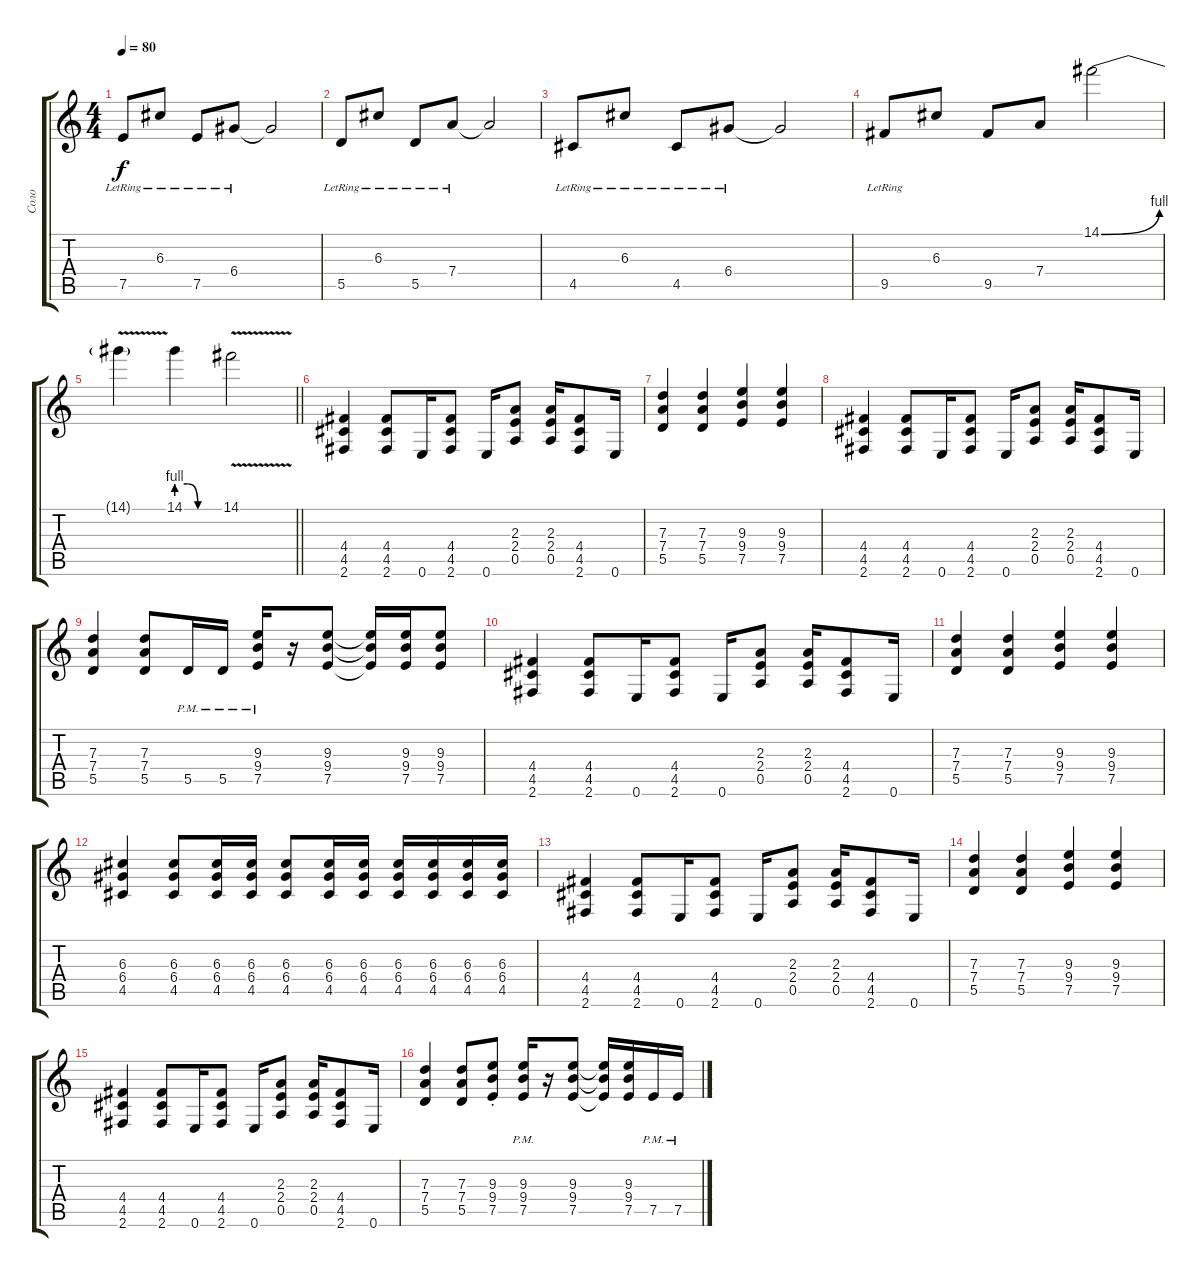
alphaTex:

\track ("Соло" "Соло") {instrument distortionguitar}
\staff {score tabs}
\tuning (E4 B3 G3 D3 A2 E2) {hide}
\ts (4 4)
\tempo 80
\clef g2
\ks c
7.5{lr}.8{dy f} 6.3{lr}.8 7.5{lr}.8 6.4{lr}.8 6.4{t}.2 |
5.5{lr}.8 6.3{lr}.8 5.5{lr}.8 7.4{lr}.8 7.4{t}.2 |
4.5{lr}.8 6.3{lr}.8 4.5{lr}.8 6.4{lr}.8 6.4{t}.2 |
9.5{lr}.8 6.3.8 9.5.8 7.4.8 14.1{be (bend 0 0 60 4)}.2{instrument distortionguitar} |
\barLineRight lightlight
14.1{v t}.4 14.1{be (custom 0 4 15 4 30 0 60 0)}.4 14.1{v}.2 |
(4.4 4.5 2.6).4 (4.4 4.5 2.6).8 0.6.16 (4.4 4.5 2.6).8 0.6.16 (2.3 2.4 0.5).8 (2.3 2.4 0.5).16 (4.4 4.5 2.6).8 0.6.16 |
(7.3 7.4 5.5).4 (7.3 7.4 5.5).4 (9.3 9.4 7.5).4 (9.3 9.4 7.5).4 |
(4.4 4.5 2.6).4 (4.4 4.5 2.6).8 0.6.16 (4.4 4.5 2.6).8 0.6.16 (2.3 2.4 0.5).8 (2.3 2.4 0.5).16 (4.4 4.5 2.6).8 0.6.16 |
(7.3 7.4 5.5).4 (7.3 7.4 5.5).8 5.5{pm}.16 5.5{pm}.16 (9.3 9.4 7.5{pm}).16 r.16 (9.3 9.4 7.5).8 (9.3{t} 9.4{t} 7.5{t}).16 (9.3 9.4 7.5).16 (9.3 9.4 7.5).8 |
(4.4 4.5 2.6).4 (4.4 4.5 2.6).8 0.6.16 (4.4 4.5 2.6).8 0.6.16 (2.3 2.4 0.5).8 (2.3 2.4 0.5).16 (4.4 4.5 2.6).8 0.6.16 |
(7.3 7.4 5.5).4 (7.3 7.4 5.5).4 (9.3 9.4 7.5).4 (9.3 9.4 7.5).4 |
(6.3 6.4 4.5).4 (6.3 6.4 4.5).8 (6.3 6.4 4.5).16 (6.3 6.4 4.5).16 (6.3 6.4 4.5).8 (6.3 6.4 4.5).16 (6.3 6.4 4.5).16 (6.3 6.4 4.5).16 (6.3 6.4 4.5).16 (6.3 6.4 4.5).16 (6.3 6.4 4.5).16 |
(4.4 4.5 2.6).4 (4.4 4.5 2.6).8 0.6.16 (4.4 4.5 2.6).8 0.6.16 (2.3 2.4 0.5).8 (2.3 2.4 0.5).16 (4.4 4.5 2.6).8 0.6.16 |
(7.3 7.4 5.5).4 (7.3 7.4 5.5).4 (9.3 9.4 7.5).4 (9.3 9.4 7.5).4 |
(4.4 4.5 2.6).4 (4.4 4.5 2.6).8 0.6.16 (4.4 4.5 2.6).8 0.6.16 (2.3 2.4 0.5).8 (2.3 2.4 0.5).16 (4.4 4.5 2.6).8 0.6.16 |
(7.3 7.4 5.5).4 (7.3 7.4 5.5).8 (9.3{st} 9.4{st} 7.5{st}).8 (9.3 9.4 7.5{pm}).16 r.16 (9.3 9.4 7.5).8 (9.3{t} 9.4{t} 7.5{t}).16 (9.3 9.4 7.5).16 7.5{pm}.16 7.5{pm}.16
